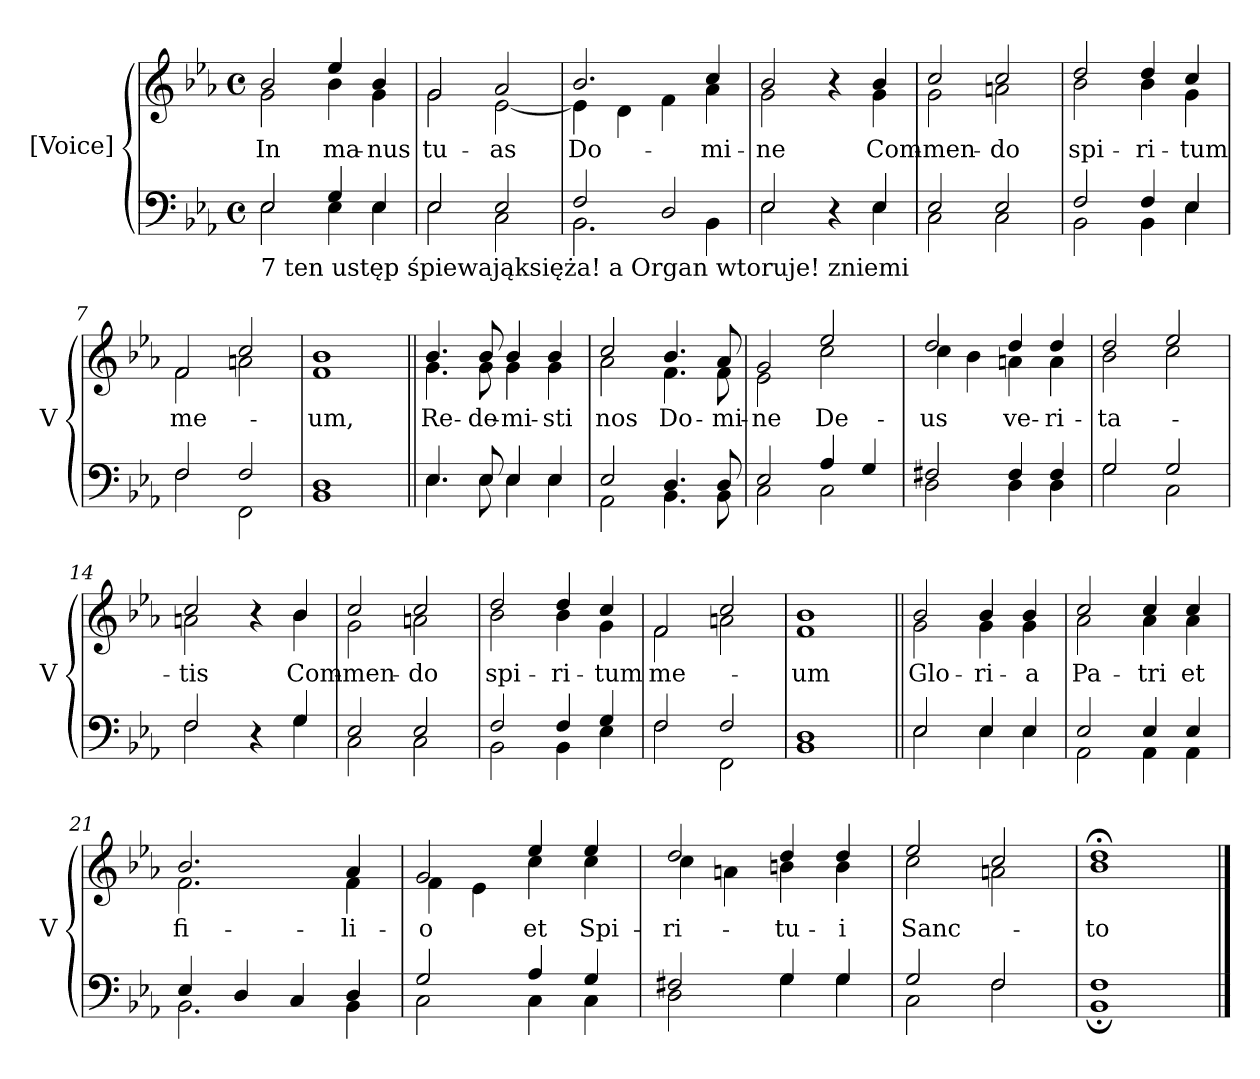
**kern	**kern	**text
*part2	*part1	*part1
*staff2	*staff1	*staff1
*I"[Voice]	*I"[Voice]	*
*I'V	*I'V	*
*clefF4	*clefG2	*
*	*ITrd8c12	*
*k[b-e-a-]	*k[b-e-a-]	*
*M4/4	*M4/4	*
*met(c)	*met(c)	*
=1	=1	=1
*^	*^	*
!LO:TX:b:t=7 ten ustęp śpiewająksięża! a Organ wtoruje! zniemi	!	!	!	!
2E-/	2E-\	2B-/	2G\	In
4G/	4E-\	4e-/	4B-\	ma-
4E-/	4E-\	4B-/	4G\	-nus
=2	=2	=2	=2	=2
2E-/	2E-\	2G/	2G\	tu-
2E-/	2C\	2A-/	[2E-\	-as
=3	=3	=3	=3	=3
2F/	2.BB-\	2.B-/	4E-\]	Do-
.	.	.	4D\	.
2D/	.	.	4F\	.
.	4BB-\	4c/	4A-\	-mi-
=4	=4	=4	=4	=4
2E-/	2E-\	2B-/	2G\	-ne
4r	4ryy	4r	4ryy	.
4E-/	4E-\	4B-/	4G\	Com-
=5	=5	=5	=5	=5
2E-/	2C\	2c/	2G\	-men-
2E-/	2C\	2c/	2An\	-do
=6	=6	=6	=6	=6
2F/	2BB-\	2d/	2B-\	spi-
4F/	4BB-\	4d/	4B-\	-ri-
4E-/	4E-\	4c/	4G\	-tum
=7	=7	=7	=7	=7
2F/	2F\	2F/	2F\	me-
2F/	2FF\	2c/	2An\	.
=8	=8	=8	=8	=8
1D	1BB-	1B-	1F	-um,
=9||	=9||	=9||	=9||	=9||
4.E-/	4.E-\	4.B-/	4.G\	Re-
8E-/	8E-\	8B-/	8G\	-de-
4E-/	4E-\	4B-/	4G\	-mi-
4E-/	4E-\	4B-/	4G\	-sti
=10	=10	=10	=10	=10
2E-/	2AA-\	2c/	2A-\	nos
4.D/	4.BB-\	4.B-/	4.F\	Do-
8D/	8BB-\	8A-/	8F\	-mi-
=11	=11	=11	=11	=11
2E-/	2C\	2G/	2E-\	-ne
4A-/	2C\	2e-/	2c\	De-
4G/	.	.	.	.
=12	=12	=12	=12	=12
2F#X/	2D\	2d/	4c\	-us
.	.	.	4B-\	.
4F#/	4D\	4d/	4An\	ve-
4F#/	4D\	4d/	4A\	-ri-
=13	=13	=13	=13	=13
2G/	2G\	2d/	2B-\	-ta-
2G/	2C\	2e-/	2c\	.
=14	=14	=14	=14	=14
2F/	2F\	2c/	2An\	-tis
4r	4ryy	4r	4ryy	.
4G/	4G\	4B-/	4B-\	Com-
=15	=15	=15	=15	=15
2E-/	2C\	2c/	2G\	-men-
2E-/	2C\	2c/	2An\	-do
=16	=16	=16	=16	=16
2F/	2BB-\	2d/	2B-\	spi-
4F/	4BB-\	4d/	4B-\	-ri-
4G/	4E-\	4c/	4G\	-tum
=17	=17	=17	=17	=17
2F/	2F\	2F/	2F\	me-
2F/	2FF\	2c/	2An\	.
=18	=18	=18	=18	=18
1D	1BB-	1B-	1F	-um
=19||	=19||	=19||	=19||	=19||
2E-/	2E-\	2B-/	2G\	Glo-
4E-/	4E-\	4B-/	4G\	-ri-
4E-/	4E-\	4B-/	4G\	-a
=20	=20	=20	=20	=20
2E-/	2AA-\	2c/	2A-\	Pa-
4E-/	4AA-\	4c/	4A-\	-tri
4E-/	4AA-\	4c/	4A-\	et
=21	=21	=21	=21	=21
4E-/	2.BB-\	2.B-/	2.F\	fi-
4D/	.	.	.	.
4C/	.	.	.	.
4D/	4BB-\	4A-/	4F\	-li-
=22	=22	=22	=22	=22
2G/	2C\	2G/	4F\	-o
.	.	.	4E-\	.
4A-/	4C\	4e-/	4c\	et
4G/	4C\	4e-/	4c\	Spi-
=23	=23	=23	=23	=23
2F#X/	2D\	2d/	4c\	-ri-
.	.	.	4An\	.
4G/	4G\	4d/	4Bn\	-tu-
4G/	4G\	4d/	4B\	-i
=24	=24	=24	=24	=24
2G/	2C\	2e-/	2c\	Sanc-
2F/	2F\	2c/	2An\	.
=25	=25	=25	=25	=25
1F	1BB-;<	1d;<	1B-	-to
*v	*v	*	*	*
*	*v	*v	*
==	==	==
*-	*-	*-
